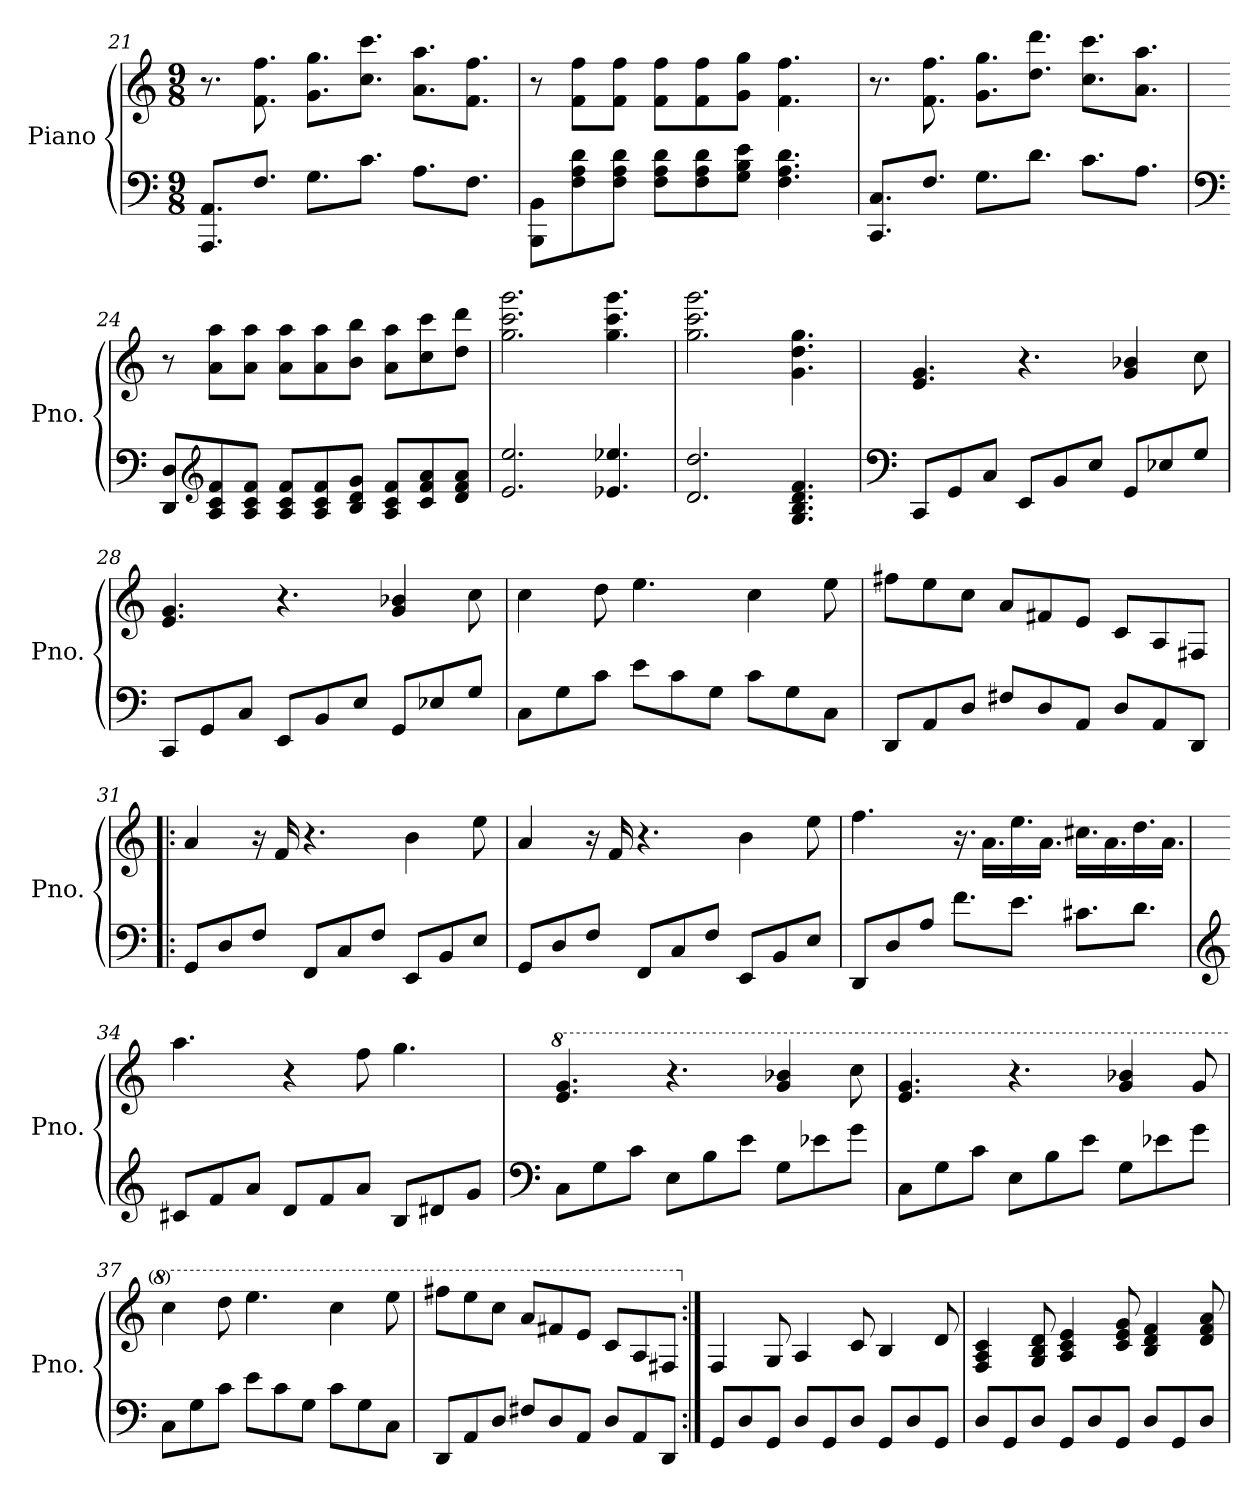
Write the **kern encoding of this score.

**kern	**kern
*part1	*part1
*staff2	*staff1
*I"Piano	*
*I'Pno.	*
*clefF4	*clefG2
*k[]	*k[]
*M9/8	*M9/8
=21	=21
8.AAA/ 8.AA/L	8.r
8.F/J	8.f\ 8.ff\
8.G\L	8.g\ 8.gg\L
8.c\J	8.cc\ 8.ccc\J
8.A\L	8.a\ 8.aa\L
8.F\J	8.f\ 8.ff\J
=22	=22
8BBB\ 8BB\L	8r
8F\ 8A\ 8d\	8f\ 8ff\L
8F\ 8A\ 8d\J	8f\ 8ff\J
8F\ 8A\ 8d\L	8f\ 8ff\L
8F\ 8A\ 8d\	8f\ 8ff\
8G\ 8B\ 8e\J	8g\ 8gg\J
4.F\ 4.A\ 4.d\	4.f\ 4.ff\
!!LO:PB:g=z
=23	=23
8.CC/ 8.C/L	8.r
8.F/J	8.f\ 8.ff\
8.G\L	8.g\ 8.gg\L
8.d\J	8.dd\ 8.ddd\J
8.c\L	8.cc\ 8.ccc\L
8.A\J	8.a\ 8.aa\J
=24	=24
*clefF4	*
8DD/ 8D/L	8r
*clefG2	*
8A/ 8c/ 8f/	8a\ 8aa\L
8A/ 8c/ 8f/J	8a\ 8aa\J
8A/ 8c/ 8f/L	8a\ 8aa\L
8A/ 8c/ 8f/	8a\ 8aa\
8B/ 8d/ 8g/J	8b\ 8bb\J
8A/ 8c/ 8f/L	8a\ 8aa\L
8c/ 8f/ 8a/	8cc\ 8ccc\
8d/ 8f/ 8a/J	8dd\ 8ddd\J
=25	=25
2.e/ 2.ee/	2.gg\ 2.ccc\ 2.ggg\
4.e-X/ 4.ee-X/	4.gg\ 4.ccc\ 4.ggg\
=26	=26
2.d/ 2.dd/	2.gg\ 2.ccc\ 2.ggg\
4.G/ 4.B/ 4.d/ 4.f/	4.g\ 4.dd\ 4.gg\
!!LO:LB:g=z
=27	=27
*clefF4	*
8CC/L	4.e/ 4.g/
8GG/	.
8C/J	.
8EE/L	4.r
8BB/	.
8E/J	.
8GG/L	4g/ 4b-X/
8E-X/	.
8G/J	8cc\
=28	=28
8CC/L	4.e/ 4.g/
8GG/	.
8C/J	.
8EE/L	4.r
8BB/	.
8E/J	.
8GG/L	4g/ 4b-X/
8E-X/	.
8G/J	8cc\
=29	=29
8C\L	4cc\
8G\	.
8c\J	8dd\
8e\L	4.ee\
8c\	.
8G\J	.
8c\L	4cc\
8G\	.
8C\J	8ee\
=30	=30
8DD/L	8ff#X\L
8AA/	8ee\
8D/J	8cc\J
8F#X/L	8a/L
8D/	8f#X/
8AA/J	8e/J
8D/L	8c/L
8AA/	8A/
8DD/J	8F#X/J
!!LO:LB:g=z
=31!|:	=31!|:
8GG/L	4a/
8D/	.
8F/J	16r
.	16f/
8FF/L	4.r
8C/	.
8F/J	.
8EE/L	4b\
8BB/	.
8E/J	8ee\
=32	=32
8GG/L	4a/
8D/	.
8F/J	16r
.	16f/
8FF/L	4.r
8C/	.
8F/J	.
8EE/L	4b\
8BB/	.
8E/J	8ee\
=33	=33
8DD/L	4.ff\
8D/	.
8A/J	.
8.f\L	16.r
.	16.a\LL
8.e\J	16.ee\
.	16.a\JJ
8.c#X\L	16.cc#X\LL
.	16.a\
8.d\J	16.dd\
.	16.a\JJ
!!LO:LB:g=z
=34	=34
*clefG2	*
8c#X/L	4.aa\
8f/	.
8a/J	.
8d/L	4r
8f/	.
8a/J	8ff\
8B/L	4.gg\
8d#X/	.
8g/J	.
=35	=35
*clefF4	*
*	*8va
8C\L	4.ee/ 4.gg/
8G\	.
8c\J	.
8E\L	4.r
8B\	.
8e\J	.
8G\L	4gg/ 4bb-X/
8e-X\	.
8g\J	8ccc\
=36	=36
8C\L	4.ee/ 4.gg/
8G\	.
8c\J	.
8E\L	4.r
8B\	.
8e\J	.
8G\L	4gg/ 4bb-X/
8e-X\	.
8g\J	8gg/
=37	=37
8C\L	4ccc\
8G\	.
8c\J	8ddd\
8e\L	4.eee\
8c\	.
8G\J	.
8c\L	4ccc\
8G\	.
8C\J	8eee\
!!LO:LB:g=z
=38	=38
8DD/L	8fff#X\L
8AA/	8eee\
8D/J	8ccc\J
8F#X/L	8aa/L
8D/	8ff#X/
8AA/J	8ee/J
8D/L	8cc/L
8AA/	8a/
8DD/J	8f#X/J
=39:|!	=39:|!
*	*X8va
8GG/L	4F/
8D/	.
8GG/J	8G/
8D/L	4A/
8GG/	.
8D/J	8c/
8GG/L	4B/
8D/	.
8GG/J	8d/
=40	=40
8D/L	4F/ 4A/ 4c/
8GG/	.
8D/J	8G/ 8B/ 8d/
8GG/L	4A/ 4c/ 4e/
8D/	.
8GG/J	8c/ 8e/ 8g/
8D/L	4B/ 4d/ 4f/
8GG/	.
8D/J	8d/ 8f/ 8a/
=	=
*-	*-
